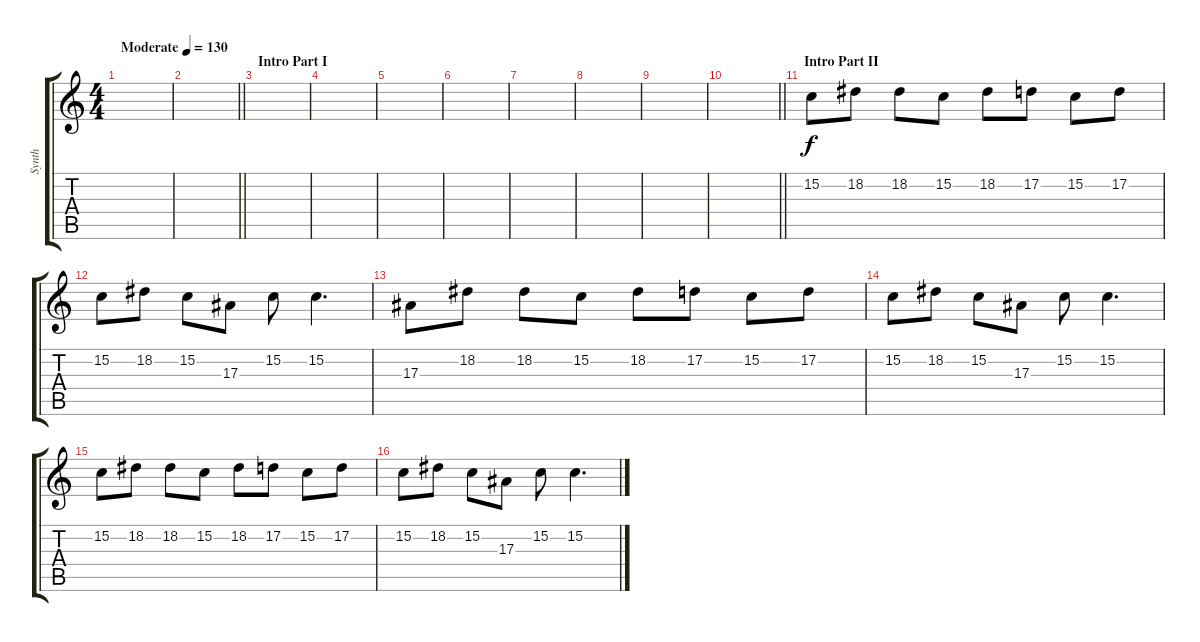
\track ("Synth" "Synth") {instrument lead2sawtooth}
\staff {score tabs}
\tuning (D4 A3 F3 C3 G2 C2) {hide}
\ts (4 4)
\tempo (130 "Moderate")
\clef g2
\ks c
|
\barLineRight lightlight
|
\section ("" "Intro Part I")
|
|
|
|
|
|
|
\barLineRight lightlight
|
\section ("" "Intro Part II")
15.2.8{volume 9} 18.2.8 18.2.8 15.2.8 18.2.8 17.2.8 15.2.8 17.2.8 |
15.2.8 18.2.8 15.2.8 17.3.8 15.2.8 15.2.4{d} |
17.3.8 18.2.8 18.2.8 15.2.8 18.2.8 17.2.8 15.2.8 17.2.8 |
15.2.8 18.2.8 15.2.8 17.3.8 15.2.8 15.2.4{d} |
15.2.8 18.2.8 18.2.8 15.2.8 18.2.8 17.2.8 15.2.8 17.2.8 |
15.2.8 18.2.8 15.2.8 17.3.8 15.2.8 15.2.4{d}
